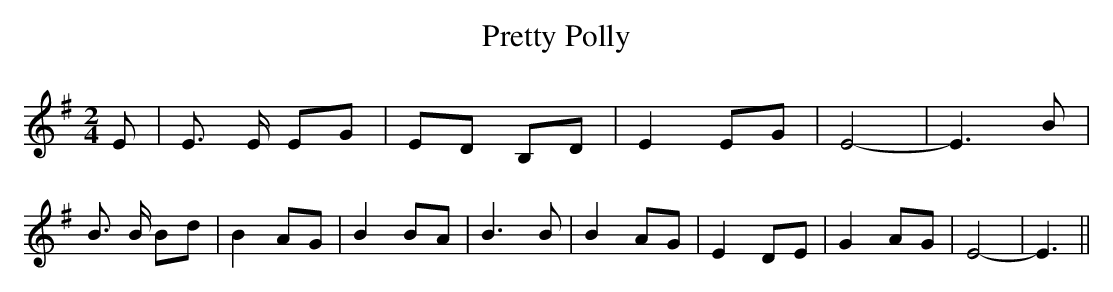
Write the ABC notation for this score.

X:1
T:Pretty Polly
M:2/4
L:1/8
K:G
 E| E3/2 E/2 EG|E-D B,D| E2E-G| E4-| E3 B| B3/2 B/2 Bd| B2 AG| B2B-A|\
 B3 B| B2 AG| E2 DE| G2 AG| E4-| E3||
